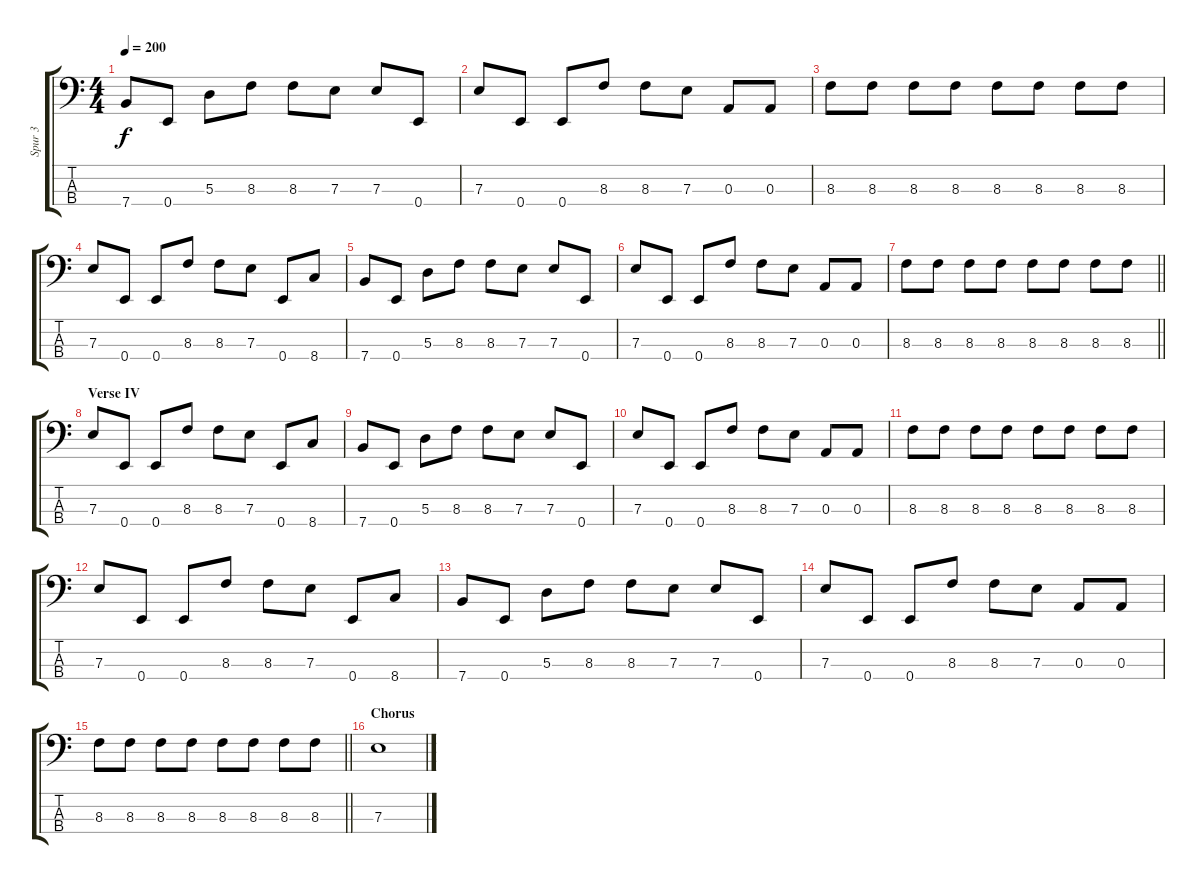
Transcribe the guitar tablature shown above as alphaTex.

\track ("Spur 3" "Spur 3") {instrument electricbasspick}
\staff {score tabs}
\tuning (G2 D2 A1 E1) {hide}
\ts (4 4)
\tempo 200
\clef f4
\ks c
7.4.8{dy f} 0.4.8 5.3.8 8.3.8 8.3.8 7.3.8 7.3.8 0.4.8 |
7.3.8 0.4.8 0.4.8 8.3.8 8.3.8 7.3.8 0.3.8 0.3.8 |
8.3.8 8.3.8 8.3.8 8.3.8 8.3.8 8.3.8 8.3.8 8.3.8 |
7.3.8 0.4.8 0.4.8 8.3.8 8.3.8 7.3.8 0.4.8 8.4.8 |
7.4.8 0.4.8 5.3.8 8.3.8 8.3.8 7.3.8 7.3.8 0.4.8 |
7.3.8 0.4.8 0.4.8 8.3.8 8.3.8 7.3.8 0.3.8 0.3.8 |
\barLineRight lightlight
8.3.8 8.3.8 8.3.8 8.3.8 8.3.8 8.3.8 8.3.8 8.3.8 |
\section ("" "Verse IV")
7.3.8 0.4.8 0.4.8 8.3.8 8.3.8 7.3.8 0.4.8 8.4.8 |
7.4.8 0.4.8 5.3.8 8.3.8 8.3.8 7.3.8 7.3.8 0.4.8 |
7.3.8 0.4.8 0.4.8 8.3.8 8.3.8 7.3.8 0.3.8 0.3.8 |
8.3.8 8.3.8 8.3.8 8.3.8 8.3.8 8.3.8 8.3.8 8.3.8 |
7.3.8 0.4.8 0.4.8 8.3.8 8.3.8 7.3.8 0.4.8 8.4.8 |
7.4.8 0.4.8 5.3.8 8.3.8 8.3.8 7.3.8 7.3.8 0.4.8 |
7.3.8 0.4.8 0.4.8 8.3.8 8.3.8 7.3.8 0.3.8 0.3.8 |
\barLineRight lightlight
8.3.8 8.3.8 8.3.8 8.3.8 8.3.8 8.3.8 8.3.8 8.3.8 |
\section ("" "Chorus")
7.3.1
